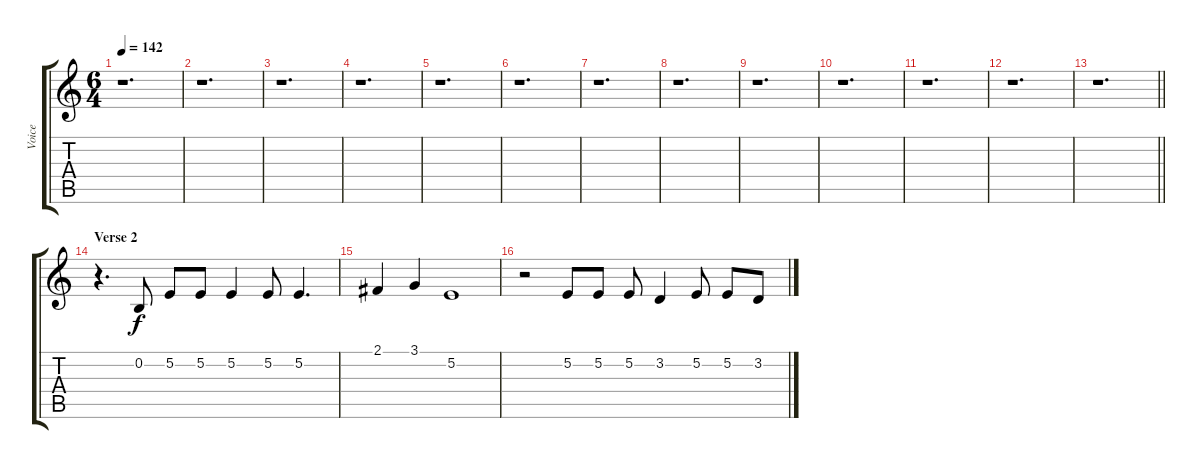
\track ("Voice" "Voice") {instrument clarinet}
\staff {score tabs}
\tuning (E4 B3 G3 D3 A2 E2) {hide}
\ts (6 4)
\tempo 142
\clef g2
\ks c
r.1{d dy f} |
r.1{d} |
r.1{d} |
r.1{d} |
r.1{d} |
r.1{d} |
r.1{d} |
r.1{d} |
r.1{d} |
r.1{d} |
r.1{d} |
r.1{d} |
\barLineRight lightlight
r.1{d} |
\section ("" "Verse 2")
r.4{d} 0.2.8 5.2.8 5.2.8 5.2.4 5.2.8 5.2.4{d} |
2.1.4 3.1.4 5.2.1 |
r.2 5.2.8 5.2.8 5.2.8 3.2.4 5.2.8 5.2.8 3.2.8
